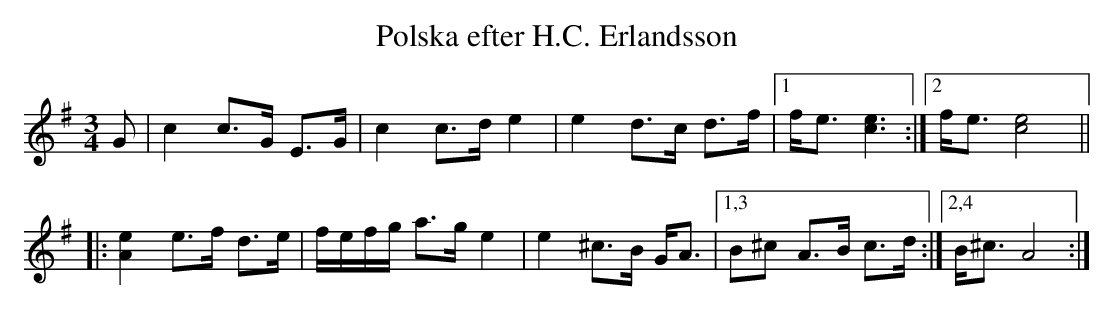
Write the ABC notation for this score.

X:1
T: Polska efter H.C. Erlandsson
M: 3/4
L: 1/8
K: Clydian
G \
|  c2     c>G E>G | c2       c>d e2 | e2  d>c d>f |1   f<e [e3c3]  :|2   f<e [e4c4] ||
|: [e2A2] e>f d>e | f/e/f/g/ a>g e2 | e2 ^c>B G<A |1,3 B^c A>B c>d :|2,4 B<^c A4    :|
